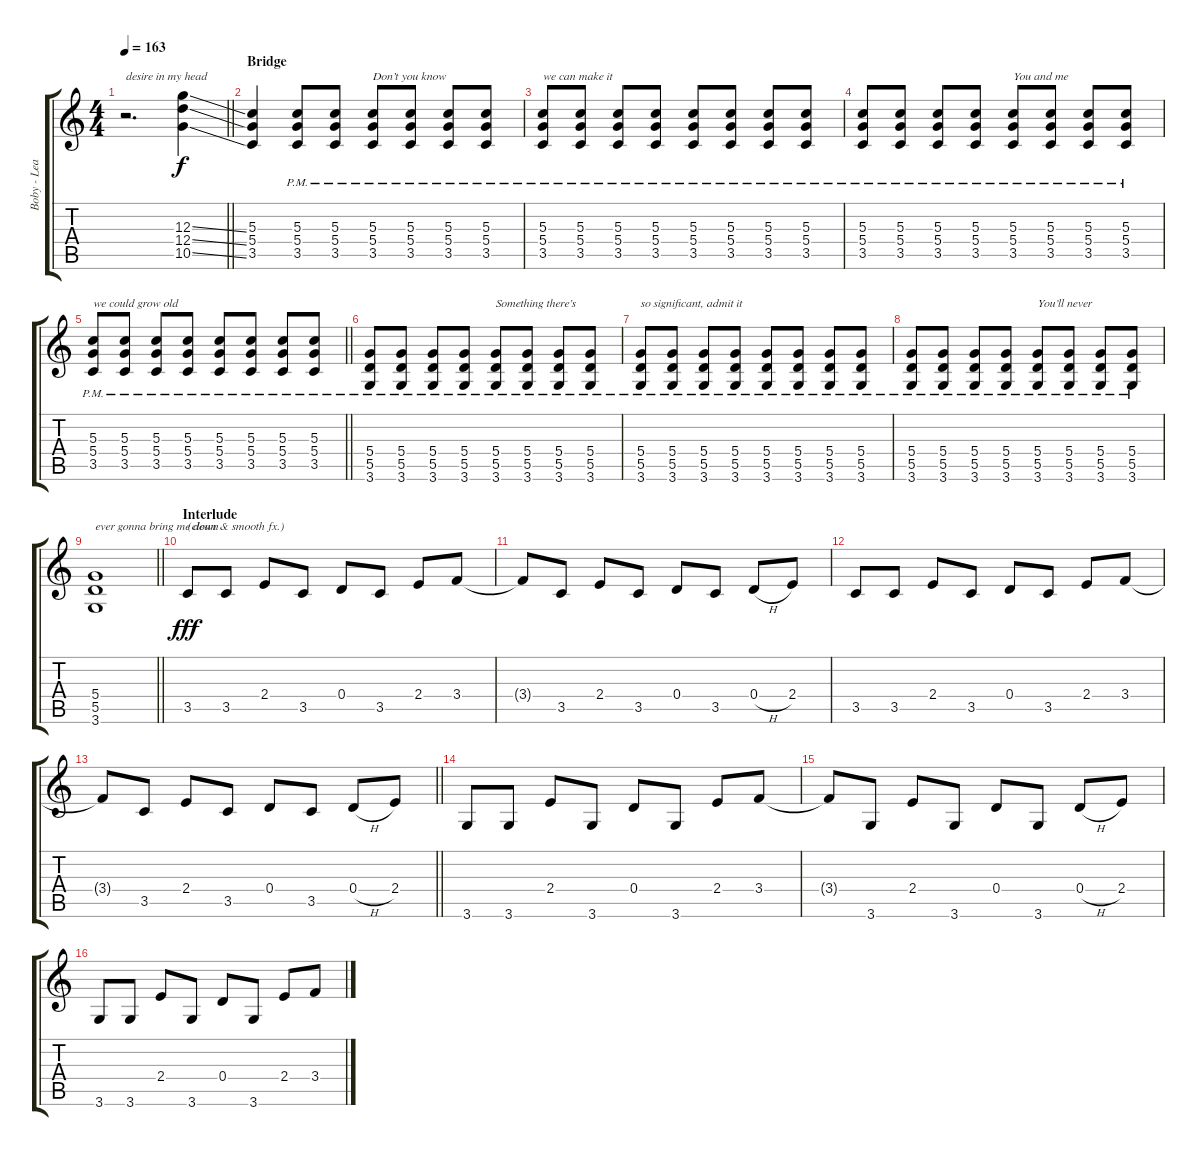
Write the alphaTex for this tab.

\track ("Boby - Lead Guitar" "Boby - Lea") {instrument overdrivenguitar}
\staff {score tabs}
\tuning (E4 B3 G3 D3 A2 E2) {hide}
\ts (4 4)
\tempo 163
\clef g2
\barLineRight lightlight
\ks c
r.2{d txt "desire in my head" dy f} (12.3{ss} 12.4{ss} 10.5{ss}).4 |
\section ("" "Bridge")
(5.3 5.4 3.5).4 (5.3{pm} 5.4{pm} 3.5{pm}).8 (5.3{pm} 5.4{pm} 3.5{pm}).8 (5.3{pm} 5.4{pm} 3.5{pm}).8{txt "Don’t you know "} (5.3{pm} 5.4{pm} 3.5{pm}).8 (5.3{pm} 5.4{pm} 3.5{pm}).8 (5.3{pm} 5.4{pm} 3.5{pm}).8 |
(5.3{pm} 5.4{pm} 3.5{pm}).8{txt "we can make it"} (5.3{pm} 5.4{pm} 3.5{pm}).8 (5.3{pm} 5.4{pm} 3.5{pm}).8 (5.3{pm} 5.4{pm} 3.5{pm}).8 (5.3{pm} 5.4{pm} 3.5{pm}).8 (5.3{pm} 5.4{pm} 3.5{pm}).8 (5.3{pm} 5.4{pm} 3.5{pm}).8 (5.3{pm} 5.4{pm} 3.5{pm}).8 |
(5.3{pm} 5.4{pm} 3.5{pm}).8 (5.3{pm} 5.4{pm} 3.5{pm}).8 (5.3{pm} 5.4{pm} 3.5{pm}).8 (5.3{pm} 5.4{pm} 3.5{pm}).8 (5.3{pm} 5.4{pm} 3.5{pm}).8{txt "You and me "} (5.3{pm} 5.4{pm} 3.5{pm}).8 (5.3{pm} 5.4{pm} 3.5{pm}).8 (5.3{pm} 5.4{pm} 3.5{pm}).8 |
\barLineRight lightlight
(5.3{pm} 5.4{pm} 3.5{pm}).8{txt "we could grow old"} (5.3{pm} 5.4{pm} 3.5{pm}).8 (5.3{pm} 5.4{pm} 3.5{pm}).8 (5.3{pm} 5.4{pm} 3.5{pm}).8 (5.3{pm} 5.4{pm} 3.5{pm}).8 (5.3{pm} 5.4{pm} 3.5{pm}).8 (5.3{pm} 5.4{pm} 3.5{pm}).8 (5.3{pm} 5.4{pm} 3.5{pm}).8 |
(5.4{pm} 5.5{pm} 3.6{pm}).8 (5.4{pm} 5.5{pm} 3.6{pm}).8 (5.4{pm} 5.5{pm} 3.6{pm}).8 (5.4{pm} 5.5{pm} 3.6{pm}).8 (5.4{pm} 5.5{pm} 3.6{pm}).8{txt "Something there’s"} (5.4{pm} 5.5{pm} 3.6{pm}).8 (5.4{pm} 5.5{pm} 3.6{pm}).8 (5.4{pm} 5.5{pm} 3.6{pm}).8 |
(5.4{pm} 5.5{pm} 3.6{pm}).8{txt "so significant, admit it"} (5.4{pm} 5.5{pm} 3.6{pm}).8 (5.4{pm} 5.5{pm} 3.6{pm}).8 (5.4{pm} 5.5{pm} 3.6{pm}).8 (5.4{pm} 5.5{pm} 3.6{pm}).8 (5.4{pm} 5.5{pm} 3.6{pm}).8 (5.4{pm} 5.5{pm} 3.6{pm}).8 (5.4{pm} 5.5{pm} 3.6{pm}).8 |
(5.4{pm} 5.5{pm} 3.6{pm}).8 (5.4{pm} 5.5{pm} 3.6{pm}).8 (5.4{pm} 5.5{pm} 3.6{pm}).8 (5.4{pm} 5.5{pm} 3.6{pm}).8 (5.4{pm} 5.5{pm} 3.6{pm}).8{txt "You’ll never"} (5.4{pm} 5.5{pm} 3.6{pm}).8 (5.4{pm} 5.5{pm} 3.6{pm}).8 (5.4{pm} 5.5{pm} 3.6{pm}).8 |
\barLineRight lightlight
(5.4 5.5 3.6).1{txt "ever gonna bring me down"} |
\section ("" "Interlude")
3.5.8{txt "(clean & smooth fx.)" dy fff instrument electricguitarjazz} 3.5.8 2.4.8 3.5.8 0.4.8 3.5.8 2.4.8 3.4.8 |
3.4{t}.8 3.5.8 2.4.8 3.5.8 0.4.8 3.5.8 0.4{h}.8 2.4.8 |
3.5.8 3.5.8 2.4.8 3.5.8 0.4.8 3.5.8 2.4.8 3.4.8 |
\barLineRight lightlight
3.4{t}.8 3.5.8 2.4.8 3.5.8 0.4.8 3.5.8 0.4{h}.8 2.4.8 |
3.6.8 3.6.8 2.4.8 3.6.8 0.4.8 3.6.8 2.4.8 3.4.8 |
3.4{t}.8 3.6.8 2.4.8 3.6.8 0.4.8 3.6.8 0.4{h}.8 2.4.8 |
3.6.8 3.6.8 2.4.8 3.6.8 0.4.8 3.6.8 2.4.8 3.4.8
